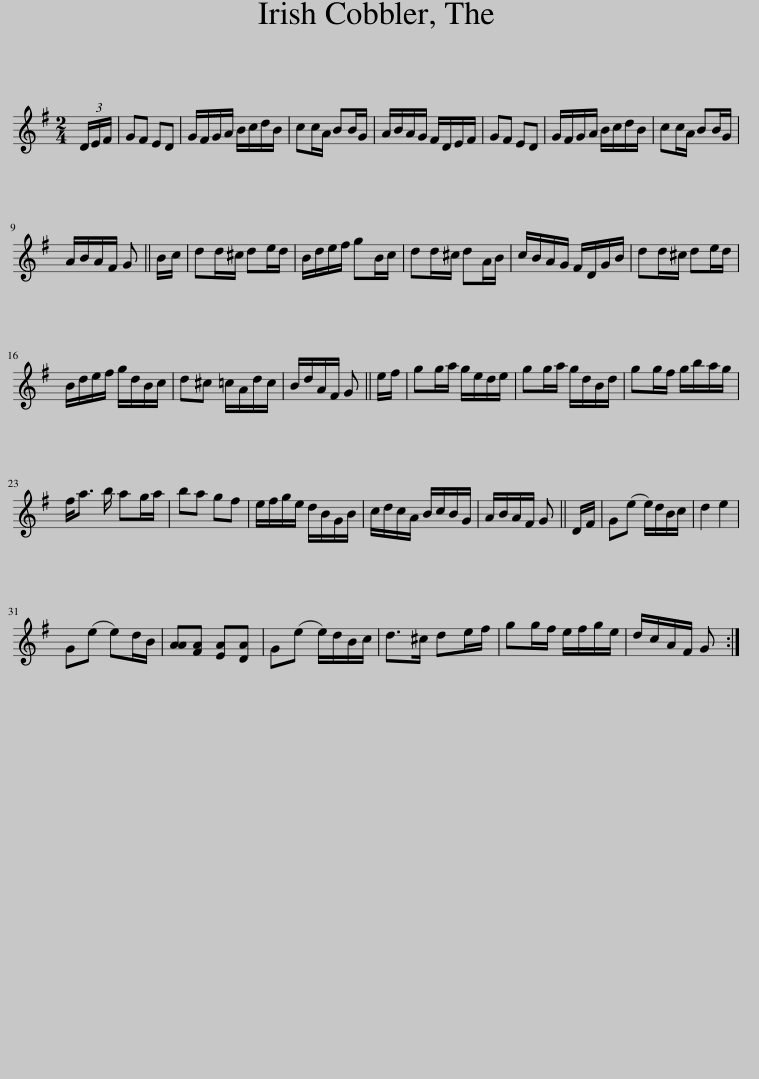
X:1
L:1/8
M:2/4
I:linebreak $
K:G
V:1 treble
V:1
 (3D/E/F/ | GF ED | G/F/G/A/ B/c/d/B/ | cc/A/ BB/G/ | A/B/A/G/ F/D/E/F/ | %5
 GF ED | G/F/G/A/ B/c/d/B/ | cc/A/ BB/G/ |$ A/B/A/F/ G || B/c/ | %10
 dd/^c/ de/d/ | B/d/e/f/ gB/c/ | dd/^c/ dA/B/ | c/B/A/G/ F/D/G/B/ | dd/^c/ de/d/ |$ %15
 B/d/e/f/ g/d/B/c/ | d^c =c/A/d/c/ | B/d/A/F/ G || e/f/ | gg/a/ g/e/d/e/ | %20
 gg/a/ g/d/B/d/ | gg/f/ g/b/a/g/ |$ f<a b/ ag/a/ | ba gf | e/f/g/e/ d/B/G/B/ | %25
 c/d/c/A/ B/c/B/G/ | A/B/A/F/ G || D/F/ | G(e e/)d/B/c/ | d2 e2 |$ %30
 G(e e)d/B/ | [AA][FA] [EA][DA] | G(e e/)d/B/c/ | d>^c de/f/ | gg/f/ e/f/g/e/ | %35
 d/c/A/F/ G :| %36
